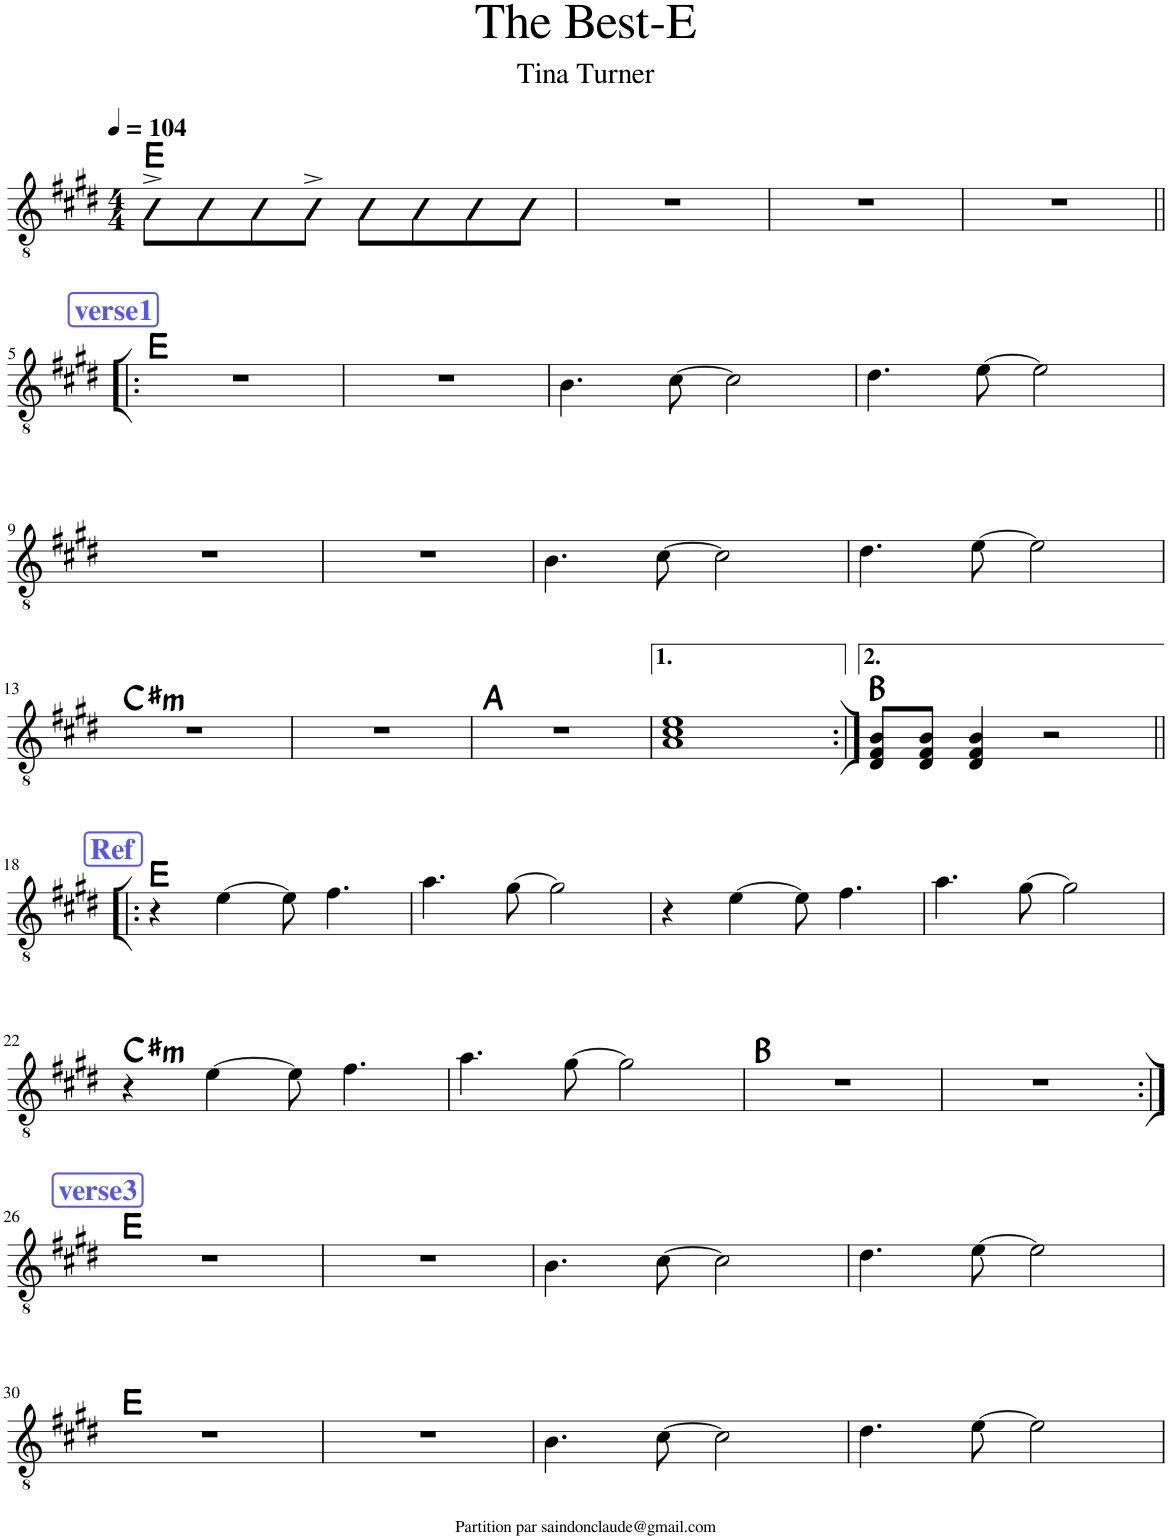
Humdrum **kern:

**kern	**harte
*part1	*part1
*staff1	*
*I"Classical Guitar	*
*I'Guit.	*
*clefGv2	*
*k[f#c#g#d#]	*
*M4/4	*
*MM104	*
=1	=1
8E^\L	E:maj
8E\	.
8E\	.
8E^\J	.
8E\L	.
8E\	.
8E\	.
8E\J	.
=2	=2
1r	.
=3	=3
1r	.
=4	=4
1r	.
!!LO:LB:g=z
!!LO:REH:place=s1:a:B:cj:color=#5555FF:fs=14:t=verse1
=5!|:	=5!|:
1r	E:maj
=6	=6
1r	.
=7	=7
4.B\	.
[8c#\	.
2c#\]	.
=8	=8
4.d#\	.
[8e\	.
2e\]	.
!!LO:LB:g=z
=9	=9
1r	.
=10	=10
1r	.
=11	=11
4.B\	.
[8c#\	.
2c#\]	.
=12	=12
4.d#\	.
[8e\	.
2e\]	.
!!LO:LB:g=z
=13	=13
!	!LO:H:kt=m
1r	C#:min
=14	=14
1r	.
=15	=15
1r	A:maj
=16	=16
1A 1c# 1e	.
=17:|!	=17:|!
8D#/ 8F#/ 8B/L	B:maj
8D#/ 8F#/ 8B/J	.
4D#/ 4F#/ 4B/	.
2r	.
!!LO:LB:g=z
!!LO:REH:place=s1:a:B:cj:color=#5555FF:fs=14:t=Ref
=18!|:	=18!|:
4r	E:maj
[4e\	.
8e\]	.
4.f#\	.
=19	=19
4.a\	.
[8g#\	.
2g#\]	.
=20	=20
4r	.
[4e\	.
8e\]	.
4.f#\	.
=21	=21
4.a\	.
[8g#\	.
2g#\]	.
!!LO:LB:g=z
=22	=22
!	!LO:H:kt=m
4r	C#:min
[4e\	.
8e\]	.
4.f#\	.
=23	=23
4.a\	.
[8g#\	.
2g#\]	.
=24	=24
1r	B:maj
=25	=25
1r	.
!!LO:LB:g=z
!!LO:REH:place=s1:a:B:cj:color=#5555FF:fs=14:t=verse3
=26:|!	=26:|!
1r	E:maj
=27	=27
1r	.
=28	=28
4.B\	.
[8c#\	.
2c#\]	.
=29	=29
4.d#\	.
[8e\	.
2e\]	.
!!LO:LB:g=z
=30	=30
1r	E:maj
=31	=31
1r	.
=32	=32
4.B\	.
[8c#\	.
2c#\]	.
=33	=33
4.d#\	.
[8e\	.
2e\]	.
=	=
*-	*-
